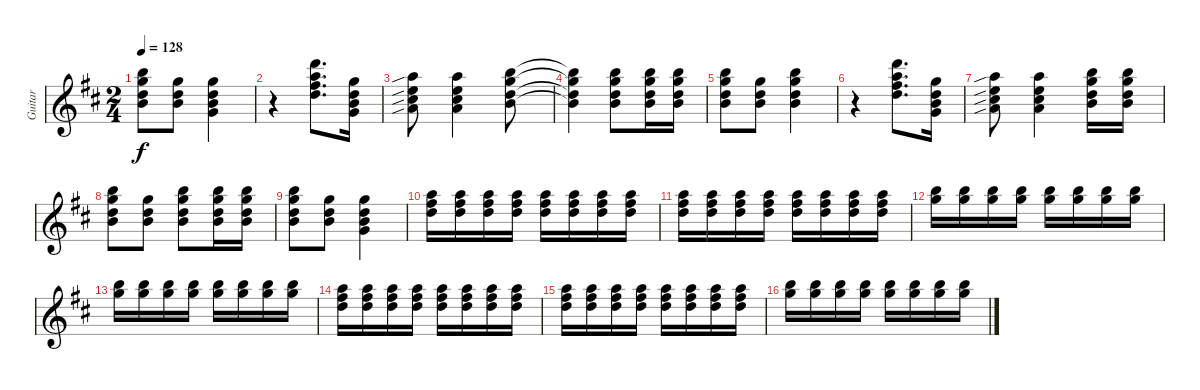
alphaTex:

\track ("Guitar" "Guitar") {instrument acousticguitarsteel}
\staff {score}
\tuning (E4 B3 G3 D3 A2 E2) {hide}
\ts (2 4)
\tempo 128
\clef g2
\ks d
(7.1 8.2 7.3 9.4).8{dy f} (3.1 3.2 4.3).8 (3.1 0.2 0.3 12.4).4 |
r.4 (2.1 3.2 14.3 24.4).8{d} (3.1 0.2 0.3 12.4).16 |
(0.1{sib} 2.2{sib} 2.3{sib} 19.4{sib}).8 (0.1 2.2 2.3 19.4).4 (3.1 0.2 7.3 21.4).8 |
(3.1{t} 0.2{t} 7.3{t} 21.4{t}).4 (7.1 8.2 7.3 9.4).8 (7.1 8.2 7.3 9.4).16 (3.1 0.2 7.3 21.4).16 |
(7.1 8.2 7.3 9.4).8 (3.1 3.2 4.3).8 (3.1 0.2 12.4 26.5).4 |
r.4 (2.1 3.2 14.3 24.4).8{d} (3.1 0.2 0.3 12.4).16 |
(0.1{sib} 2.2{sib} 2.3{sib} 19.4{sib}).8 (0.1 2.2 2.3 19.4).4 (3.1 0.2 7.3 21.4).16 (3.1 0.2 7.3 21.4).16 |
(3.1 0.2 7.3 21.4).8 (3.1 3.2 4.3).8 (7.1 8.2 7.3 9.4).8 (7.1 8.2 7.3 9.4).16 (3.1 0.2 7.3 21.4).16 |
(7.1 8.2 7.3 9.4).8 (3.1 3.2 4.3).8 (3.1 0.2 0.3 12.4).4 |
(5.1 7.2 7.3).16 (5.1 7.2 7.3).16 (5.1 7.2 7.3).16 (5.1 7.2 7.3).16 (5.1 7.2 7.3).16 (5.1 7.2 7.3).16 (5.1 7.2 7.3).16 (5.1 7.2 7.3).16 |
(5.1 7.2 7.3).16 (5.1 7.2 7.3).16 (5.1 7.2 7.3).16 (5.1 7.2 7.3).16 (5.1 7.2 7.3).16 (5.1 7.2 7.3).16 (5.1 7.2 7.3).16 (5.1 7.2 7.3).16 |
(7.1 8.2).16 (3.1 16.3).16 (7.1 8.2).16 (3.1 16.3).16 (7.1 8.2).16 (3.1 16.3).16 (7.1 8.2).16 (3.1 16.3).16 |
(7.1 8.2).16 (3.1 16.3).16 (7.1 8.2).16 (3.1 16.3).16 (7.1 8.2).16 (3.1 16.3).16 (7.1 8.2).16 (3.1 16.3).16 |
(5.1 7.2 7.3).16 (5.1 7.2 7.3).16 (5.1 7.2 7.3).16 (5.1 7.2 7.3).16 (5.1 7.2 7.3).16 (5.1 7.2 7.3).16 (5.1 7.2 7.3).16 (5.1 7.2 7.3).16 |
(5.1 7.2 7.3).16 (5.1 7.2 7.3).16 (5.1 7.2 7.3).16 (5.1 7.2 7.3).16 (5.1 7.2 7.3).16 (5.1 7.2 7.3).16 (5.1 7.2 7.3).16 (5.1 7.2 7.3).16 |
(7.1 8.2).16 (3.1 16.3).16 (7.1 8.2).16 (3.1 16.3).16 (7.1 8.2).16 (3.1 16.3).16 (7.1 8.2).16 (3.1 16.3).16
